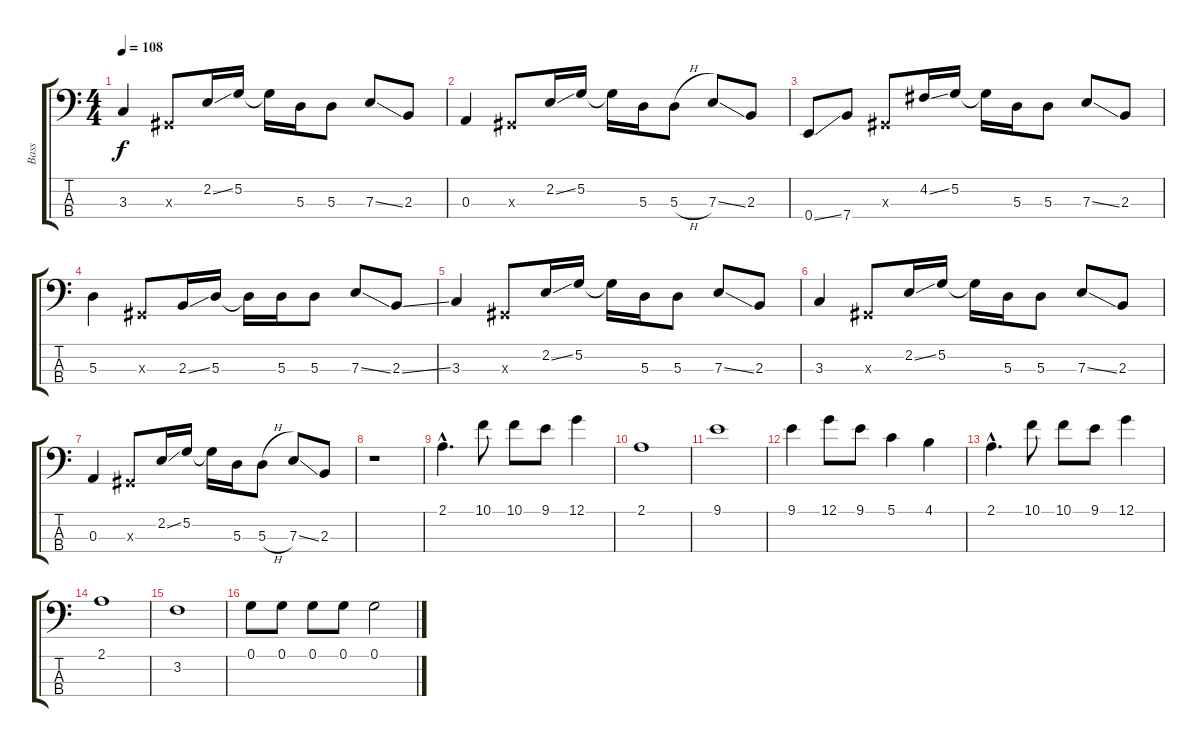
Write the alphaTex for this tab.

\track ("Bass" "Bass") {instrument acousticguitarnylon}
\staff {score tabs}
\tuning (G2 D2 A1 E1) {hide}
\ts (4 4)
\tempo 108
\clef f4
\ks c
3.3.4{dy f} -1.3{x}.8 2.2{ss}.16 5.2.16 5.2{t}.16 5.3.16 5.3.8 7.3{ss}.8 2.3.8 |
0.3.4 -1.3{x}.8 2.2{ss}.16 5.2.16 5.2{t}.16 5.3.16 5.3{h}.8 7.3{ss}.8 2.3.8 |
0.4{ss}.8 7.4.8 -1.3{x}.8 4.2{ss}.16 5.2.16 5.2{t}.16 5.3.16 5.3.8 7.3{ss}.8 2.3.8 |
5.3.4 -1.3{x}.8 2.3{ss}.16 5.3.16 5.3{t}.16 5.3.16 5.3.8 7.3{ss}.8 2.3{ss}.8 |
3.3.4 -1.3{x}.8 2.2{ss}.16 5.2.16 5.2{t}.16 5.3.16 5.3.8 7.3{ss}.8 2.3.8 |
3.3.4 -1.3{x}.8 2.2{ss}.16 5.2.16 5.2{t}.16 5.3.16 5.3.8 7.3{ss}.8 2.3.8 |
0.3.4 -1.3{x}.8 2.2{ss}.16 5.2.16 5.2{t}.16 5.3.16 5.3{h}.8 7.3{ss}.8 2.3.8 |
r.1 |
2.1{hac}.4{d} 10.1.8 10.1.8 9.1.8 12.1.4 |
2.1.1 |
9.1.1 |
9.1.4 12.1.8 9.1.8 5.1.4 4.1.4 |
2.1{hac}.4{d} 10.1.8 10.1.8 9.1.8 12.1.4 |
2.1.1 |
3.2.1 |
0.1.8 0.1.8 0.1.8 0.1.8 0.1.2
